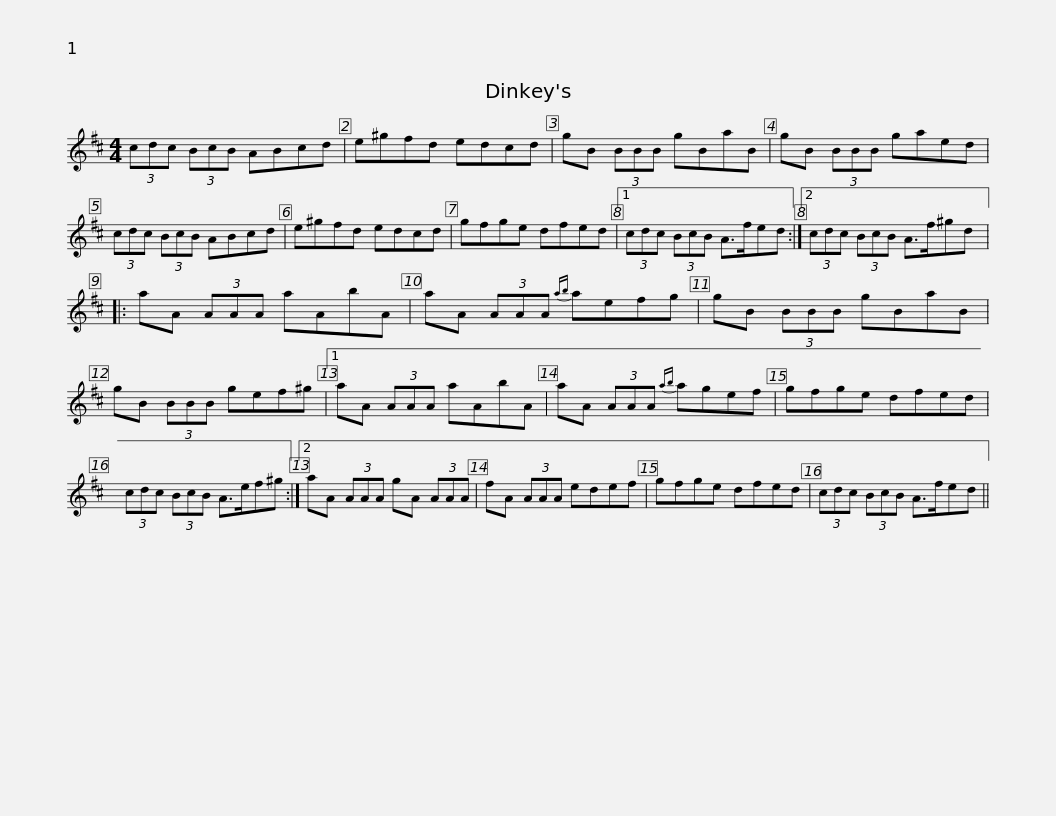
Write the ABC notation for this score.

X:1
L:1/8
M:4/4
I:linebreak $
K:D
V:1 treble
V:1
 (3cdc (3BcB ABcd | e^gfd edcd | gB (3BBB gBaB | gB (3BBB gaed |$ (3cdc (3BcB ABcd | %5
 e^gfd edcd | gfge dfed |1 (3cdc (3BcB A>fed :|2$ (3cdc (3BcB A>f^gd |: aA (3AAA aAbA | %10
 aA (3AAA{ab} aefg | gB (3BBB gBaB |$ gB (3BBB gef^g |1 aA (3AAA aAbA | aA (3AAA{ab} agef | %15
 gfge dfed |$ (3cdc (3BcB A>ef^g :|2 aA (3AAA gA (3AAA | fA (3AAA edef | gfge dfed |$ %20
 (3cdc (3BcB A>fed || %21
